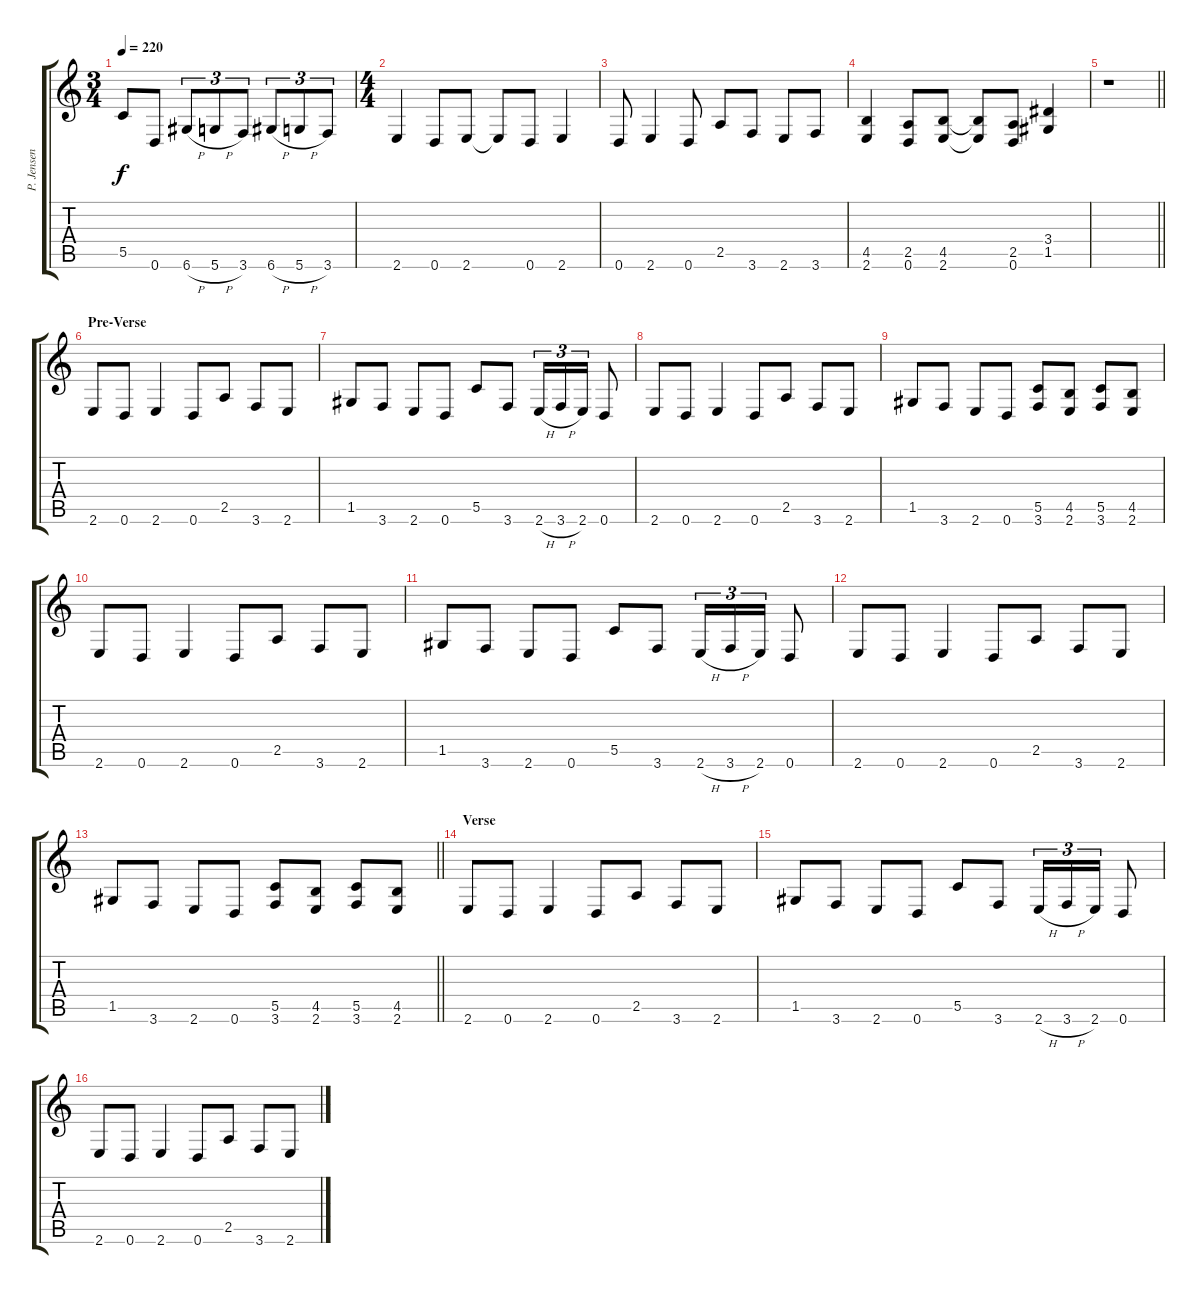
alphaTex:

\track ("P. Jensen" "P. Jensen") {instrument distortionguitar}
\staff {score tabs}
\tuning (D4 A3 F3 C3 G2 D2) {hide}
\ts (3 4)
\tempo 220
\clef g2
\ks c
5.5{t}.8{dy f} 0.6.8 6.6{h}.8{tu (3 2)} 5.6{h}.8{tu (3 2)} 3.6.8{tu (3 2)} 6.6{h}.8{tu (3 2)} 5.6{h}.8{tu (3 2)} 3.6.8{tu (3 2)} |
\ts (4 4)
2.6.4 0.6.8 2.6.8 2.6{t}.8 0.6.8 2.6.4 |
0.6.8 2.6.4 0.6.8 2.5.8 3.6.8 2.6.8 3.6.8 |
(4.5 2.6).4 (2.5 0.6).8 (4.5 2.6).8 (4.5{t} 2.6{t}).8 (2.5 0.6).8 (3.4 1.5).4 |
\barLineRight lightlight
r.1 |
\section ("" "Pre-Verse")
2.6.8 0.6.8 2.6.4 0.6.8 2.5.8 3.6.8 2.6.8 |
1.5.8 3.6.8 2.6.8 0.6.8 5.5.8 3.6.8 2.6{h}.16{tu (3 2)} 3.6{h}.16{tu (3 2)} 2.6.16{tu (3 2)} 0.6.8 |
2.6.8 0.6.8 2.6.4 0.6.8 2.5.8 3.6.8 2.6.8 |
1.5.8 3.6.8 2.6.8 0.6.8 (5.5 3.6).8 (4.5 2.6).8 (5.5 3.6).8 (4.5 2.6).8 |
2.6.8 0.6.8 2.6.4 0.6.8 2.5.8 3.6.8 2.6.8 |
1.5.8 3.6.8 2.6.8 0.6.8 5.5.8 3.6.8 2.6{h}.16{tu (3 2)} 3.6{h}.16{tu (3 2)} 2.6.16{tu (3 2)} 0.6.8 |
2.6.8 0.6.8 2.6.4 0.6.8 2.5.8 3.6.8 2.6.8 |
\barLineRight lightlight
1.5.8 3.6.8 2.6.8 0.6.8 (5.5 3.6).8 (4.5 2.6).8 (5.5 3.6).8 (4.5 2.6).8 |
\section ("" "Verse")
2.6.8 0.6.8 2.6.4 0.6.8 2.5.8 3.6.8 2.6.8 |
1.5.8 3.6.8 2.6.8 0.6.8 5.5.8 3.6.8 2.6{h}.16{tu (3 2)} 3.6{h}.16{tu (3 2)} 2.6.16{tu (3 2)} 0.6.8 |
2.6.8 0.6.8 2.6.4 0.6.8 2.5.8 3.6.8 2.6.8
